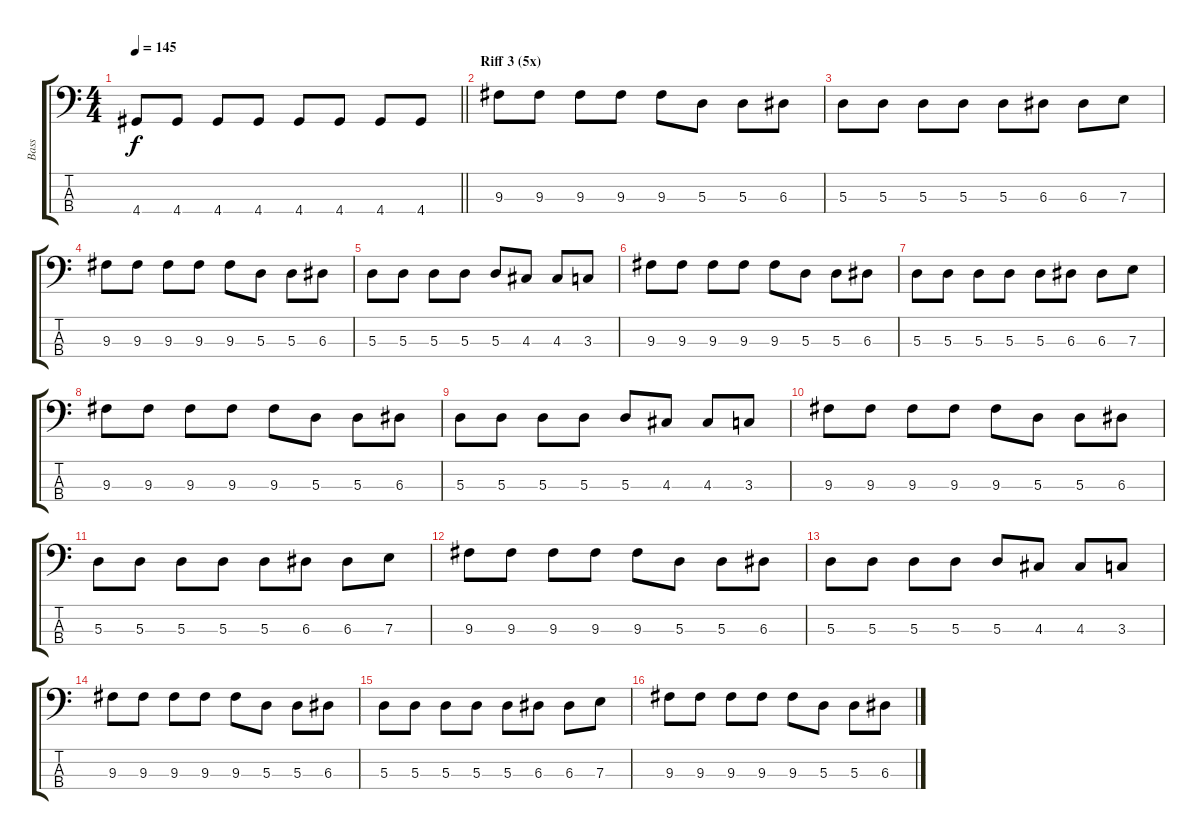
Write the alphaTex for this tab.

\track ("Bass" "Bass") {instrument electricbassfinger}
\staff {score tabs}
\tuning (G2 D2 A1 E1) {hide}
\ts (4 4)
\tempo 145
\clef f4
\barLineRight lightlight
\ks c
4.4.8{dy f} 4.4.8 4.4.8 4.4.8 4.4.8 4.4.8 4.4.8 4.4.8 |
\section ("" "Riff 3 (5x)")
9.3.8 9.3.8 9.3.8 9.3.8 9.3.8 5.3.8 5.3.8 6.3.8 |
5.3.8 5.3.8 5.3.8 5.3.8 5.3.8 6.3.8 6.3.8 7.3.8 |
9.3.8 9.3.8 9.3.8 9.3.8 9.3.8 5.3.8 5.3.8 6.3.8 |
5.3.8 5.3.8 5.3.8 5.3.8 5.3.8 4.3.8 4.3.8 3.3.8 |
9.3.8 9.3.8 9.3.8 9.3.8 9.3.8 5.3.8 5.3.8 6.3.8 |
5.3.8 5.3.8 5.3.8 5.3.8 5.3.8 6.3.8 6.3.8 7.3.8 |
9.3.8 9.3.8 9.3.8 9.3.8 9.3.8 5.3.8 5.3.8 6.3.8 |
5.3.8 5.3.8 5.3.8 5.3.8 5.3.8 4.3.8 4.3.8 3.3.8 |
9.3.8 9.3.8 9.3.8 9.3.8 9.3.8 5.3.8 5.3.8 6.3.8 |
5.3.8 5.3.8 5.3.8 5.3.8 5.3.8 6.3.8 6.3.8 7.3.8 |
9.3.8 9.3.8 9.3.8 9.3.8 9.3.8 5.3.8 5.3.8 6.3.8 |
5.3.8 5.3.8 5.3.8 5.3.8 5.3.8 4.3.8 4.3.8 3.3.8 |
9.3.8 9.3.8 9.3.8 9.3.8 9.3.8 5.3.8 5.3.8 6.3.8 |
5.3.8 5.3.8 5.3.8 5.3.8 5.3.8 6.3.8 6.3.8 7.3.8 |
9.3.8 9.3.8 9.3.8 9.3.8 9.3.8 5.3.8 5.3.8 6.3.8
